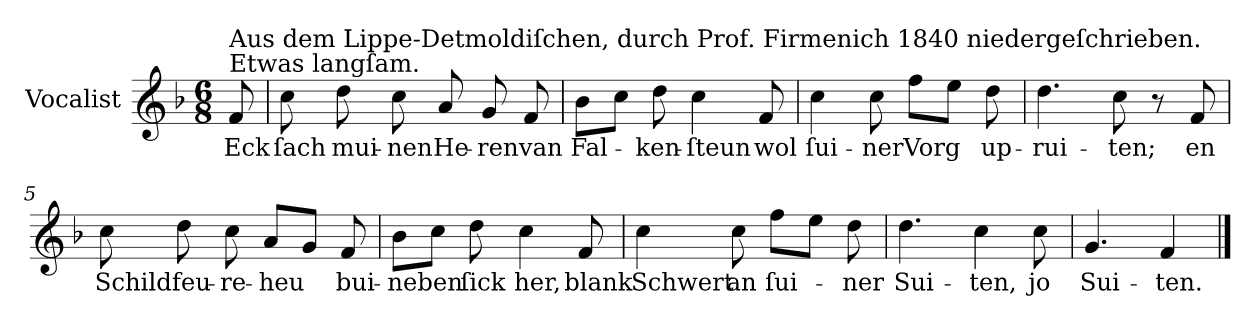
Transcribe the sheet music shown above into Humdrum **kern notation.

**kern	**text
*part1	*part1
*staff1	*staff1
*I"Vocalist	*
*k[b-]	*
*F:	*
*M6/8	*
=	=
!LO:TX:a:t=Etwas langſam.	!
!LO:TX:a:t=Aus dem Lippe-Detmoldiſchen, durch Prof. Firmenich 1840 niedergeſchrieben.	!
8f	Eck
=1	=1
8cc	ſach
8dd	mui-
8cc	-nen
8a	He-
8g	-ren
8f	van
=2	=2
8b-L	Fal-
8ccJ	.
8dd	-ken-
4cc	-ſteun
8f	wol
=3	=3
4cc	ſui-
8cc	-ner
8ffL	Vorg
8eeJ	.
8dd	up-
=4	=4
4.dd	-rui-
8cc	-ten;
8r	.
8f	en
=5	=5
8cc	Schild
8dd	feu-
8cc	re-
8aL	heu
8gJ	.
8f	bui-
=6	=6
8b-L	-neben
8ccJ	.
8dd	ſick
4cc	her,
8f	blank
=7	=7
4cc	Schwert
8cc	an
8ffL	ſui-
8eeJ	.
8dd	-ner
=8	=8
4.dd	Sui-
4cc	-ten,
8cc	jo
=9	=9
4.g	Sui-
4f	-ten.
==	==
*-	*-
